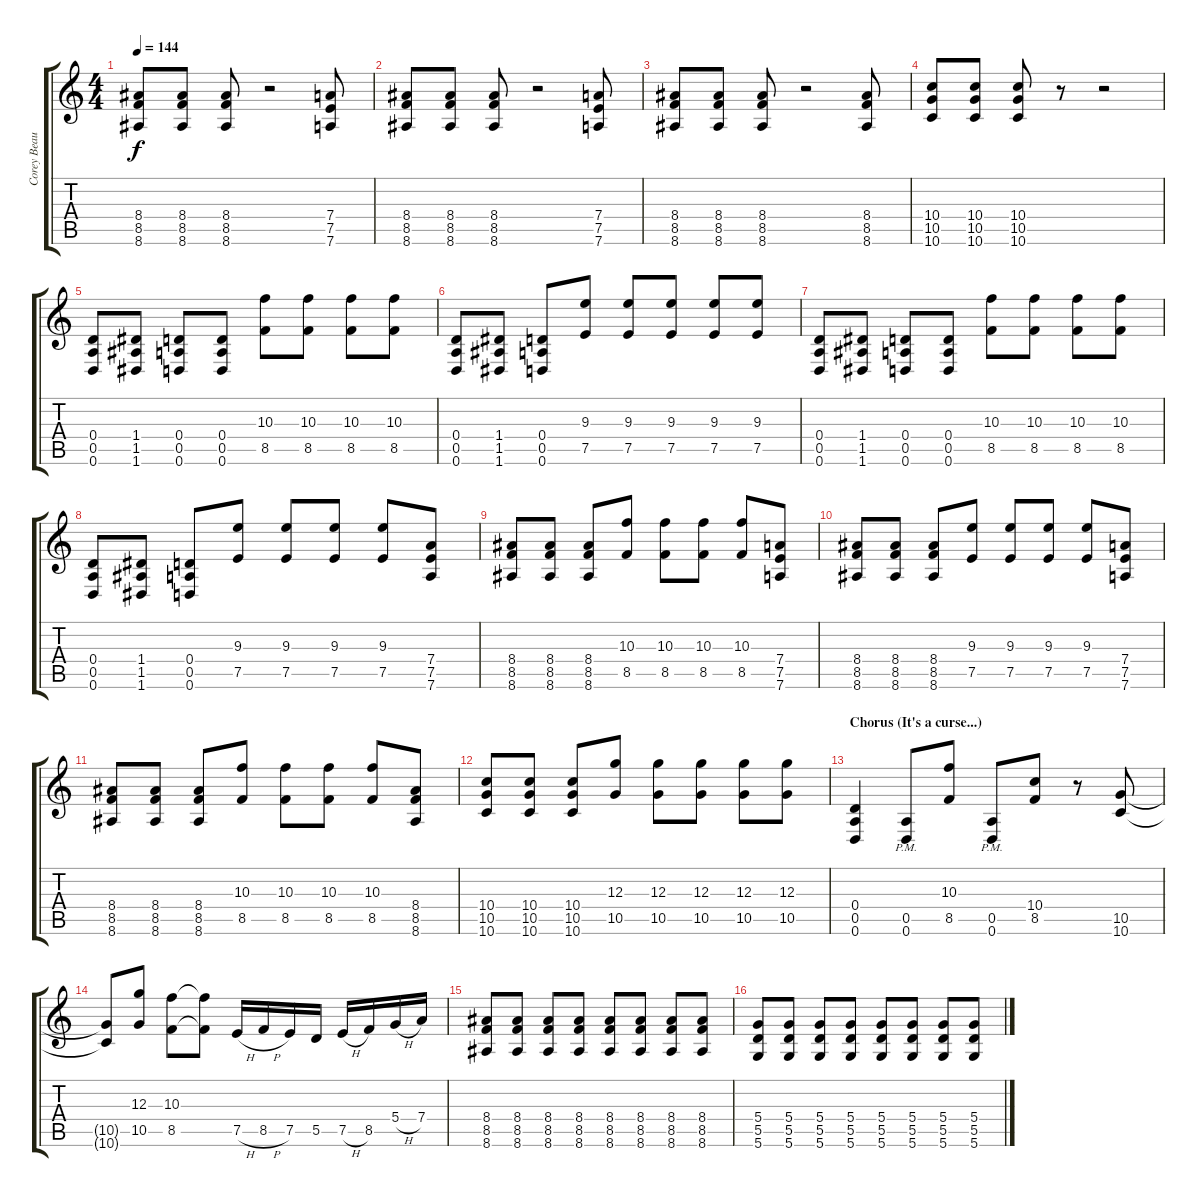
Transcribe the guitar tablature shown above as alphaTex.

\track ("Corey Beaulieu" "Corey Beau") {instrument distortionguitar}
\staff {score tabs}
\tuning (E4 B3 G3 D3 A2 D2) {hide}
\ts (4 4)
\tempo 144
\clef g2
\ks c
(8.4 8.5 8.6).8{dy f} (8.4 8.5 8.6).8 (8.4 8.5 8.6).8 r.2 (7.4 7.5 7.6).8 |
(8.4 8.5 8.6).8 (8.4 8.5 8.6).8 (8.4 8.5 8.6).8 r.2 (7.4 7.5 7.6).8 |
(8.4 8.5 8.6).8 (8.4 8.5 8.6).8 (8.4 8.5 8.6).8 r.2 (8.4 8.5 8.6).8 |
(10.4 10.5 10.6).8 (10.4 10.5 10.6).8 (10.4 10.5 10.6).8 r.8 r.2 |
(0.4 0.5 0.6).8 (1.4 1.5 1.6).8 (0.4 0.5 0.6).8 (0.4 0.5 0.6).8 (10.3 8.5).8 (10.3 8.5).8 (10.3 8.5).8 (10.3 8.5).8 |
(0.4 0.5 0.6).8 (1.4 1.5 1.6).8 (0.4 0.5 0.6).8 (9.3 7.5).8 (9.3 7.5).8 (9.3 7.5).8 (9.3 7.5).8 (9.3 7.5).8 |
(0.4 0.5 0.6).8 (1.4 1.5 1.6).8 (0.4 0.5 0.6).8 (0.4 0.5 0.6).8 (10.3 8.5).8 (10.3 8.5).8 (10.3 8.5).8 (10.3 8.5).8 |
(0.4 0.5 0.6).8 (1.4 1.5 1.6).8 (0.4 0.5 0.6).8 (9.3 7.5).8 (9.3 7.5).8 (9.3 7.5).8 (9.3 7.5).8 (7.4 7.5 7.6).8 |
(8.4 8.5 8.6).8 (8.4 8.5 8.6).8 (8.4 8.5 8.6).8 (10.3 8.5).8 (10.3 8.5).8 (10.3 8.5).8 (10.3 8.5).8 (7.4 7.5 7.6).8 |
(8.4 8.5 8.6).8 (8.4 8.5 8.6).8 (8.4 8.5 8.6).8 (9.3 7.5).8 (9.3 7.5).8 (9.3 7.5).8 (9.3 7.5).8 (7.4 7.5 7.6).8 |
(8.4 8.5 8.6).8 (8.4 8.5 8.6).8 (8.4 8.5 8.6).8 (10.3 8.5).8 (10.3 8.5).8 (10.3 8.5).8 (10.3 8.5).8 (8.4 8.5 8.6).8 |
(10.4 10.5 10.6).8 (10.4 10.5 10.6).8 (10.4 10.5 10.6).8 (12.3 10.5).8 (12.3 10.5).8 (12.3 10.5).8 (12.3 10.5).8 (12.3 10.5).8 |
\section ("" "Chorus (It's a curse...)")
(0.4 0.5 0.6).4 (0.5{pm} 0.6{pm}).8 (10.3 8.5).8 (0.5{pm} 0.6{pm}).8 (10.4 8.5).8 r.8 (10.5 10.6).8 |
(10.5{t} 10.6{t}).8 (12.3 10.5).8 (10.3 8.5).8 (10.3{t} 8.5{t}).8 7.5{h}.16 8.5{h}.16 7.5.16 5.5.16 7.5{h}.16 8.5.16 5.4{h}.16 7.4.16 |
(8.4 8.5 8.6).8 (8.4 8.5 8.6).8 (8.4 8.5 8.6).8 (8.4 8.5 8.6).8 (8.4 8.5 8.6).8 (8.4 8.5 8.6).8 (8.4 8.5 8.6).8 (8.4 8.5 8.6).8 |
(5.4 5.5 5.6).8 (5.4 5.5 5.6).8 (5.4 5.5 5.6).8 (5.4 5.5 5.6).8 (5.4 5.5 5.6).8 (5.4 5.5 5.6).8 (5.4 5.5 5.6).8 (5.4 5.5 5.6).8
